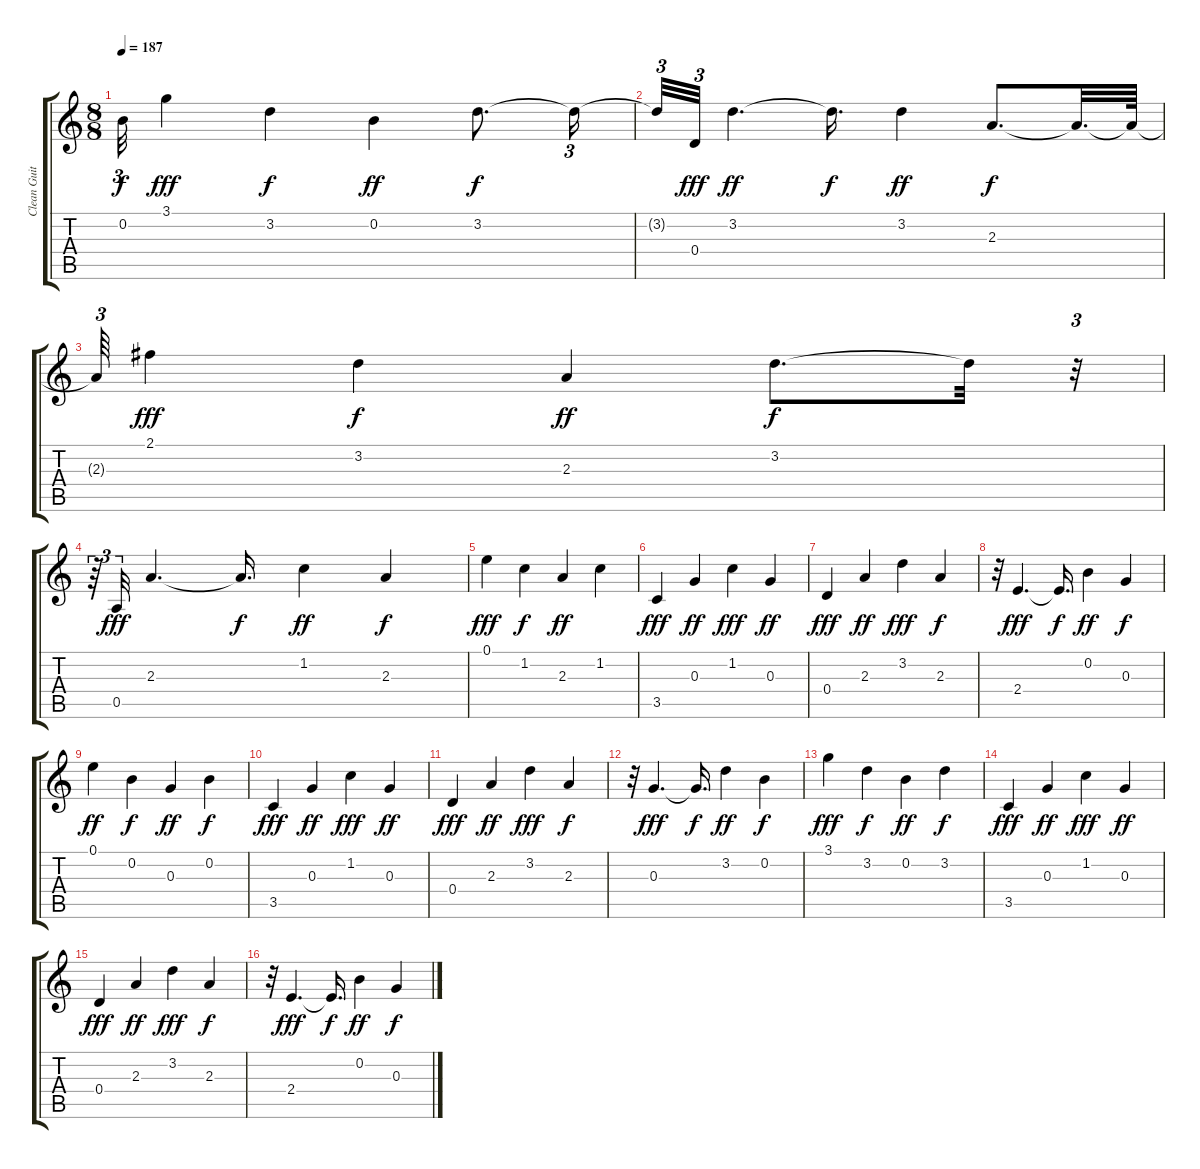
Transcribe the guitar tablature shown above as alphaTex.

\track ("Clean Guitar" "Clean Guit") {instrument acousticguitarsteel}
\staff {score tabs}
\tuning (E4 B3 G3 D3 A2 E2) {hide}
\ts (8 8)
\tempo 187
\clef g2
\ks c
0.2{t}.32{tu (3 2) dy f} 3.1.4{dy fff} 3.2.4{dy f} 0.2.4{dy ff} 3.2.8{d dy f} 3.2{t}.16{tu (3 2)} |
3.2{t}.32{tu (3 2)} 0.4.32{tu (3 2) dy fff} 3.2.4{d dy ff} 3.2{t}.16{d dy f} 3.2.4{dy ff} 2.3.8{d dy f} 2.3{t}.32{d} 2.3{t}.64 |
2.3{t}.64{tu (3 2)} 2.1.4{dy fff} 3.2.4{dy f} 2.3.4{dy ff} 3.2.8{d dy f} 3.2{t}.32 r.32{tu (3 2)} |
r.64{tu (3 2)} 0.5.32{tu (3 2) dy fff} 2.3.4{d} 2.3{t}.16{d dy f} 1.2.4{dy ff} 2.3.4{dy f} |
0.1.4{dy fff} 1.2.4{dy f} 2.3.4{dy ff} 1.2.4 |
3.5.4{dy fff} 0.3.4{dy ff} 1.2.4{dy fff} 0.3.4{dy ff} |
0.4.4{dy fff} 2.3.4{dy ff} 3.2.4{dy fff} 2.3.4{dy f} |
r.32 2.4.4{d dy fff} 2.4{t}.16{d dy f} 0.2.4{dy ff} 0.3.4{dy f} |
0.1.4{dy ff} 0.2.4{dy f} 0.3.4{dy ff} 0.2.4{dy f} |
3.5.4{dy fff} 0.3.4{dy ff} 1.2.4{dy fff} 0.3.4{dy ff} |
0.4.4{dy fff} 2.3.4{dy ff} 3.2.4{dy fff} 2.3.4{dy f} |
r.32 0.3.4{d dy fff} 0.3{t}.16{d dy f} 3.2.4{dy ff} 0.2.4{dy f} |
3.1.4{dy fff} 3.2.4{dy f} 0.2.4{dy ff} 3.2.4{dy f} |
3.5.4{dy fff} 0.3.4{dy ff} 1.2.4{dy fff} 0.3.4{dy ff} |
0.4.4{dy fff} 2.3.4{dy ff} 3.2.4{dy fff} 2.3.4{dy f} |
r.32 2.4.4{d dy fff} 2.4{t}.16{d dy f} 0.2.4{dy ff} 0.3.4{dy f}
